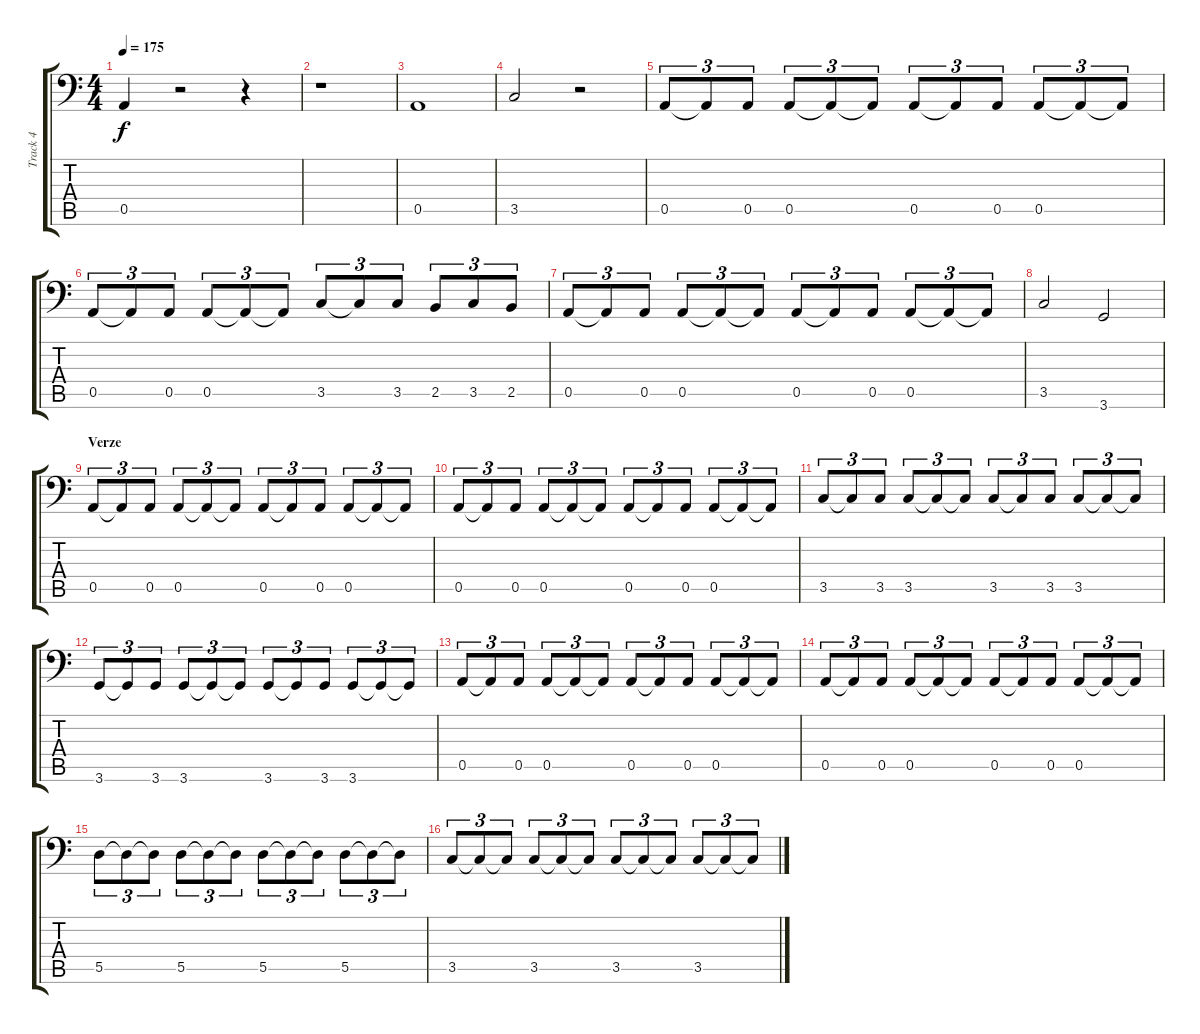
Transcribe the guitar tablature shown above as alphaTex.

\track ("Track 4" "Track 4") {instrument electricbassfinger}
\staff {score tabs}
\tuning (E3 B2 G2 D2 A1 E1) {hide}
\ts (4 4)
\tempo 175
\clef f4
\ks c
0.5.4{dy f} r.2 r.4 |
r.1 |
0.5.1 |
3.5.2 r.2 |
0.5.8{tu (3 2)} 0.5{t}.8{tu (3 2)} 0.5.8{tu (3 2)} 0.5.8{tu (3 2)} 0.5{t}.8{tu (3 2)} 0.5{t}.8{tu (3 2)} 0.5.8{tu (3 2)} 0.5{t}.8{tu (3 2)} 0.5.8{tu (3 2)} 0.5.8{tu (3 2)} 0.5{t}.8{tu (3 2)} 0.5{t}.8{tu (3 2)} |
0.5.8{tu (3 2)} 0.5{t}.8{tu (3 2)} 0.5.8{tu (3 2)} 0.5.8{tu (3 2)} 0.5{t}.8{tu (3 2)} 0.5{t}.8{tu (3 2)} 3.5.8{tu (3 2)} 3.5{t}.8{tu (3 2)} 3.5.8{tu (3 2)} 2.5.8{tu (3 2)} 3.5.8{tu (3 2)} 2.5.8{tu (3 2)} |
0.5.8{tu (3 2)} 0.5{t}.8{tu (3 2)} 0.5.8{tu (3 2)} 0.5.8{tu (3 2)} 0.5{t}.8{tu (3 2)} 0.5{t}.8{tu (3 2)} 0.5.8{tu (3 2)} 0.5{t}.8{tu (3 2)} 0.5.8{tu (3 2)} 0.5.8{tu (3 2)} 0.5{t}.8{tu (3 2)} 0.5{t}.8{tu (3 2)} |
3.5.2 3.6.2 |
\section ("" "Verze")
0.5.8{tu (3 2)} 0.5{t}.8{tu (3 2)} 0.5.8{tu (3 2)} 0.5.8{tu (3 2)} 0.5{t}.8{tu (3 2)} 0.5{t}.8{tu (3 2)} 0.5.8{tu (3 2)} 0.5{t}.8{tu (3 2)} 0.5.8{tu (3 2)} 0.5.8{tu (3 2)} 0.5{t}.8{tu (3 2)} 0.5{t}.8{tu (3 2)} |
0.5.8{tu (3 2)} 0.5{t}.8{tu (3 2)} 0.5.8{tu (3 2)} 0.5.8{tu (3 2)} 0.5{t}.8{tu (3 2)} 0.5{t}.8{tu (3 2)} 0.5.8{tu (3 2)} 0.5{t}.8{tu (3 2)} 0.5.8{tu (3 2)} 0.5.8{tu (3 2)} 0.5{t}.8{tu (3 2)} 0.5{t}.8{tu (3 2)} |
3.5.8{tu (3 2)} 3.5{t}.8{tu (3 2)} 3.5.8{tu (3 2)} 3.5.8{tu (3 2)} 3.5{t}.8{tu (3 2)} 3.5{t}.8{tu (3 2)} 3.5.8{tu (3 2)} 3.5{t}.8{tu (3 2)} 3.5.8{tu (3 2)} 3.5.8{tu (3 2)} 3.5{t}.8{tu (3 2)} 3.5{t}.8{tu (3 2)} |
3.6.8{tu (3 2)} 3.6{t}.8{tu (3 2)} 3.6.8{tu (3 2)} 3.6.8{tu (3 2)} 3.6{t}.8{tu (3 2)} 3.6{t}.8{tu (3 2)} 3.6.8{tu (3 2)} 3.6{t}.8{tu (3 2)} 3.6.8{tu (3 2)} 3.6.8{tu (3 2)} 3.6{t}.8{tu (3 2)} 3.6{t}.8{tu (3 2)} |
0.5.8{tu (3 2)} 0.5{t}.8{tu (3 2)} 0.5.8{tu (3 2)} 0.5.8{tu (3 2)} 0.5{t}.8{tu (3 2)} 0.5{t}.8{tu (3 2)} 0.5.8{tu (3 2)} 0.5{t}.8{tu (3 2)} 0.5.8{tu (3 2)} 0.5.8{tu (3 2)} 0.5{t}.8{tu (3 2)} 0.5{t}.8{tu (3 2)} |
0.5.8{tu (3 2)} 0.5{t}.8{tu (3 2)} 0.5.8{tu (3 2)} 0.5.8{tu (3 2)} 0.5{t}.8{tu (3 2)} 0.5{t}.8{tu (3 2)} 0.5.8{tu (3 2)} 0.5{t}.8{tu (3 2)} 0.5.8{tu (3 2)} 0.5.8{tu (3 2)} 0.5{t}.8{tu (3 2)} 0.5{t}.8{tu (3 2)} |
5.5.8{tu (3 2)} 5.5{t}.8{tu (3 2)} 5.5{t}.8{tu (3 2)} 5.5.8{tu (3 2)} 5.5{t}.8{tu (3 2)} 5.5{t}.8{tu (3 2)} 5.5.8{tu (3 2)} 5.5{t}.8{tu (3 2)} 5.5{t}.8{tu (3 2)} 5.5.8{tu (3 2)} 5.5{t}.8{tu (3 2)} 5.5{t}.8{tu (3 2)} |
3.5.8{tu (3 2)} 3.5{t}.8{tu (3 2)} 3.5{t}.8{tu (3 2)} 3.5.8{tu (3 2)} 3.5{t}.8{tu (3 2)} 3.5{t}.8{tu (3 2)} 3.5.8{tu (3 2)} 3.5{t}.8{tu (3 2)} 3.5{t}.8{tu (3 2)} 3.5.8{tu (3 2)} 3.5{t}.8{tu (3 2)} 3.5{t}.8{tu (3 2)}
